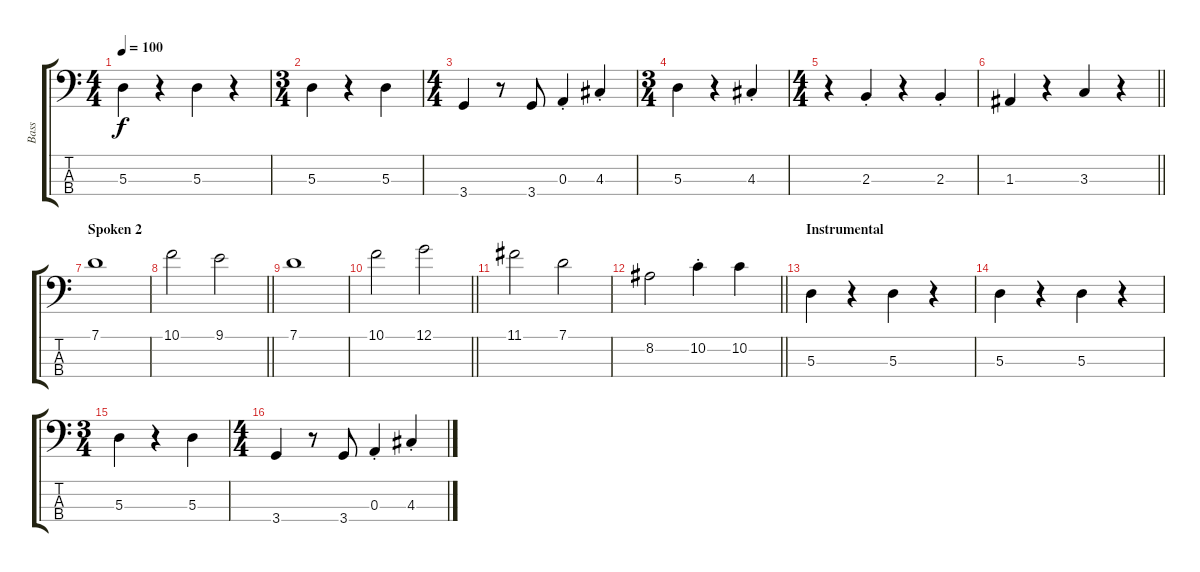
\track ("Bass" "Bass") {instrument electricbassfinger}
\staff {score tabs}
\tuning (G2 D2 A1 E1) {hide}
\ts (4 4)
\tempo 100
\clef f4
\ks c
5.3.4{dy f} r.4 5.3.4 r.4 |
\ts (3 4)
5.3.4 r.4 5.3.4 |
\ts (4 4)
3.4.4 r.8 3.4.8 0.3{st}.4 4.3{st}.4 |
\ts (3 4)
5.3.4 r.4 4.3{st}.4 |
\ts (4 4)
r.4 2.3{st}.4 r.4 2.3{st}.4 |
\barLineRight lightlight
1.3.4 r.4 3.3.4 r.4 |
\section ("" "Spoken 2")
7.1.1 |
\barLineRight lightlight
10.1.2 9.1.2 |
7.1.1 |
\barLineRight lightlight
10.1.2 12.1.2 |
11.1.2 7.1.2 |
\barLineRight lightlight
8.2.2 10.2{st}.4 10.2.4 |
\section ("" "Instrumental")
5.3.4 r.4 5.3.4 r.4 |
5.3.4 r.4 5.3.4 r.4 |
\ts (3 4)
5.3.4 r.4 5.3.4 |
\ts (4 4)
3.4.4 r.8 3.4.8 0.3{st}.4 4.3{st}.4
